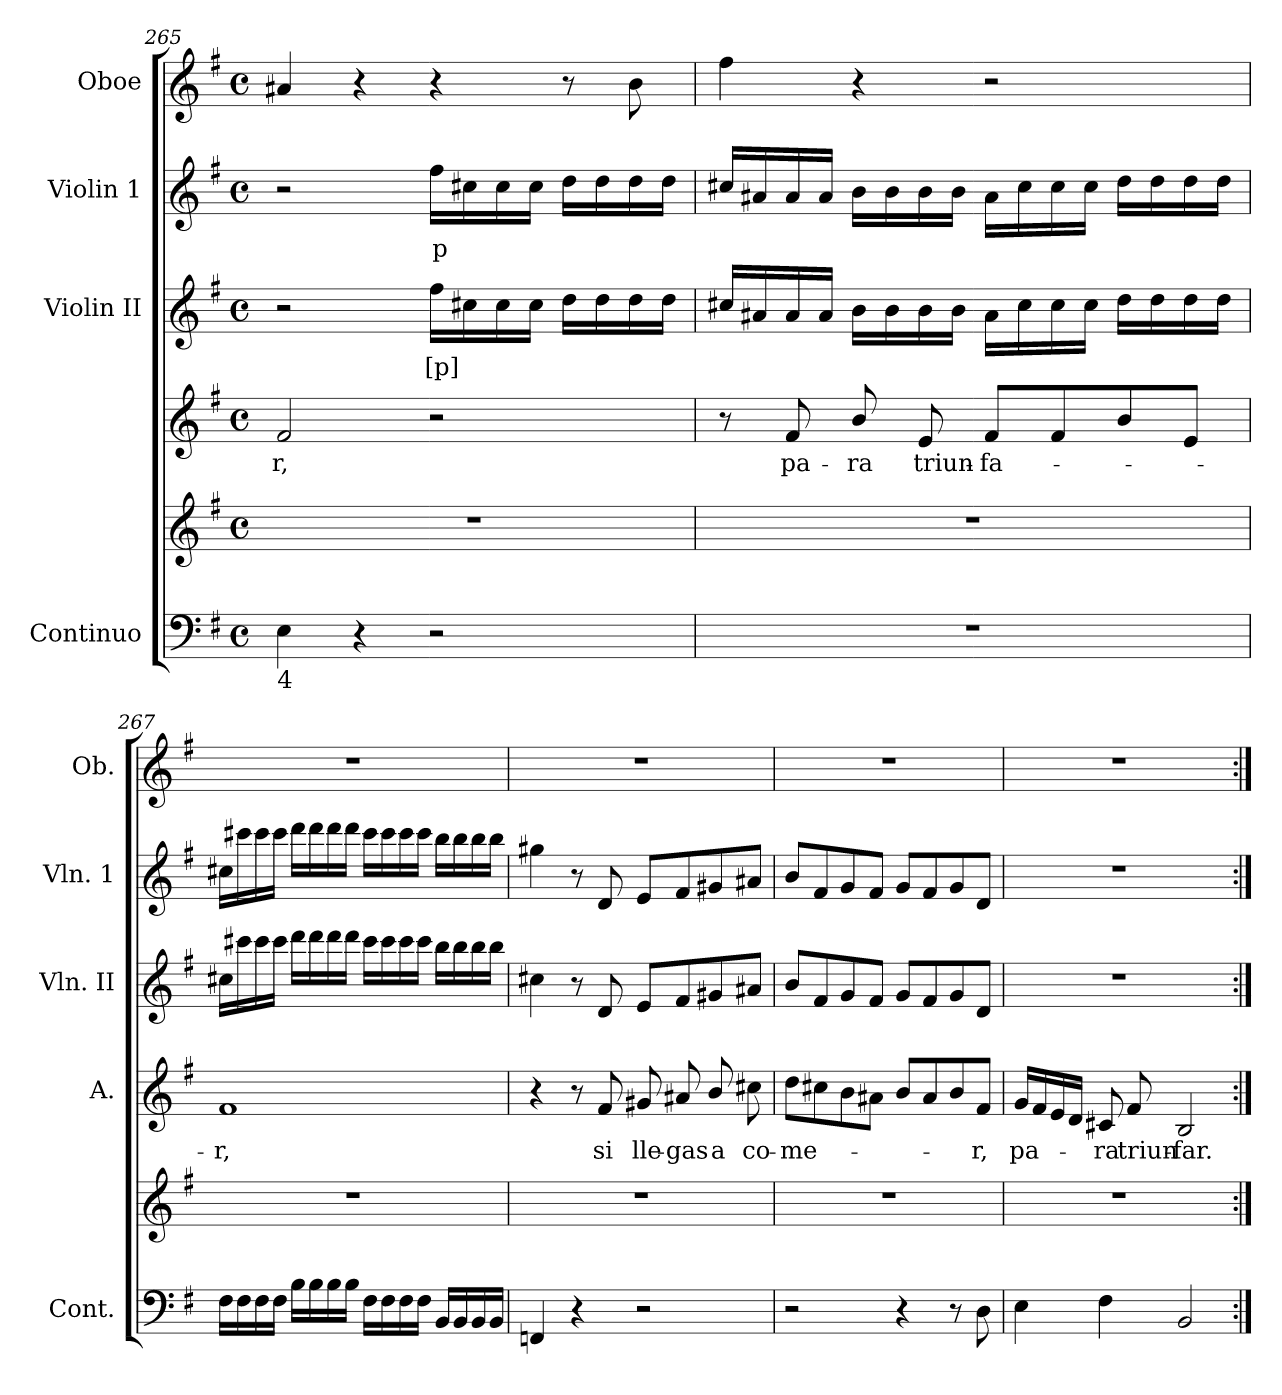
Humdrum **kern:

**kern	**kern	**kern	**text	**kern	**text	**kern	**text	**kern
*part5	*part5	*part4	*part4	*part3	*part3	*part2	*part2	*part1
*staff6	*staff5	*staff4	*staff4	*staff3	*staff3	*staff2	*staff2	*staff1
*I"Continuo	*	*I""Contr- alto"	*	*I"Violin II	*	*I"Violin 1	*	*I"Oboe
*I'Cont.	*	*I'A.	*	*I'Vln. II	*	*I'Vln. 1	*	*I'Ob.
*clefF4	*clefG2	*clefG2	*	*clefG2	*	*clefG2	*	*clefG2
*k[f#]	*k[f#]	*k[f#]	*	*k[f#]	*	*k[f#]	*	*k[f#]
*G:	*G:	*G:	*	*G:	*	*G:	*	*G:
*M4/4	*M4/4	*M4/4	*	*M4/4	*	*M4/4	*	*M4/4
*met(c)	*met(c)	*met(c)	*	*met(c)	*	*met(c)	*	*met(c)
=265	=265	=265	=265	=265	=265	=265	=265	=265
!LO:TX:b:t=4	!	!	!	!	!	!	!	!
!	!	!	!LO:LY:b:color=#000000	!	!	!	!	!
4Ei\	1r	2f#i/	-r,	2r	.	2r	.	4a#Xi/
4r	.	.	.	.	.	.	.	4r
!	!	!	!	!	!LO:LY:b:color=#000000	!	!	!
!	!	!	!	!	!	!	!LO:LY:b:color=#000000	!
2r	.	2r	.	16ff#i\LL	[p]	16ff#i\LL	p	4r
.	.	.	.	16cc#Xi\	.	16cc#Xi\	.	.
.	.	.	.	16cc#i\	.	16cc#i\	.	.
.	.	.	.	16cc#i\JJ	.	16cc#i\JJ	.	.
.	.	.	.	16ddi\LL	.	16ddi\LL	.	8r
.	.	.	.	16ddi\	.	16ddi\	.	.
.	.	.	.	16ddi\	.	16ddi\	.	8bi\
.	.	.	.	16ddi\JJ	.	16ddi\JJ	.	.
!!LO:PB:g=z
=266	=266	=266	=266	=266	=266	=266	=266	=266
1r	1r	8r	.	16cc#Xi/LL	.	16cc#Xi/LL	.	4ff#i\
.	.	.	.	16a#Xi/	.	16a#Xi/	.	.
!	!	!	!LO:LY:b:color=#000000	!	!	!	!	!
.	.	8f#i/	pa-	16a#i/	.	16a#i/	.	.
.	.	.	.	16a#i/JJ	.	16a#i/JJ	.	.
!	!	!	!LO:LY:b:color=#000000	!	!	!	!	!
.	.	8bi/	-ra	16bi\LL	.	16bi\LL	.	4r
.	.	.	.	16bi\	.	16bi\	.	.
!	!	!	!LO:LY:b:color=#000000	!	!	!	!	!
.	.	8ei/	triun-	16bi\	.	16bi\	.	.
.	.	.	.	16bi\JJ	.	16bi\JJ	.	.
!	!	!	!LO:LY:b:color=#000000	!	!	!	!	!
.	.	8f#i/L	-fa-	16a#i\LL	.	16a#i\LL	.	2r
.	.	.	.	16cc#i\	.	16cc#i\	.	.
.	.	8f#i/	.	16cc#i\	.	16cc#i\	.	.
.	.	.	.	16cc#i\JJ	.	16cc#i\JJ	.	.
.	.	8bi/	.	16ddi\LL	.	16ddi\LL	.	.
.	.	.	.	16ddi\	.	16ddi\	.	.
.	.	8ei/J	.	16ddi\	.	16ddi\	.	.
.	.	.	.	16ddi\JJ	.	16ddi\JJ	.	.
=267	=267	=267	=267	=267	=267	=267	=267	=267
!	!	!	!LO:LY:b:color=#000000	!	!	!	!	!
16F#i\LL	1r	1f#i	-r,	16cc#Xi\LL	.	16cc#Xi\LL	.	1r
16F#i\	.	.	.	16ccc#Xi\	.	16ccc#Xi\	.	.
16F#i\	.	.	.	16ccc#i\	.	16ccc#i\	.	.
16F#i\JJ	.	.	.	16ccc#i\JJ	.	16ccc#i\JJ	.	.
16Bi\LL	.	.	.	16dddi\LL	.	16dddi\LL	.	.
16Bi\	.	.	.	16dddi\	.	16dddi\	.	.
16Bi\	.	.	.	16dddi\	.	16dddi\	.	.
16Bi\JJ	.	.	.	16dddi\JJ	.	16dddi\JJ	.	.
16F#i\LL	.	.	.	16ccc#i\LL	.	16ccc#i\LL	.	.
16F#i\	.	.	.	16ccc#i\	.	16ccc#i\	.	.
16F#i\	.	.	.	16ccc#i\	.	16ccc#i\	.	.
16F#i\JJ	.	.	.	16ccc#i\JJ	.	16ccc#i\JJ	.	.
16BBi/LL	.	.	.	16bbi\LL	.	16bbi\LL	.	.
16BBi/	.	.	.	16bbi\	.	16bbi\	.	.
16BBi/	.	.	.	16bbi\	.	16bbi\	.	.
16BBi/JJ	.	.	.	16bbi\JJ	.	16bbi\JJ	.	.
!!LO:LB:g=z
=268	=268	=268	=268	=268	=268	=268	=268	=268
4FFni/	1r	4r	.	4cc#Xi\	.	4gg#Xi\	.	1r
4r	.	8r	.	8r	.	8r	.	.
!	!	!	!LO:LY:b:color=#000000	!	!	!	!	!
.	.	8f#i/	si	8di/	.	8di/	.	.
!	!	!	!LO:LY:b:color=#000000	!	!	!	!	!
2r	.	8g#Xi/	lle-	8ei/L	.	8ei/L	.	.
!	!	!	!LO:LY:b:color=#000000	!	!	!	!	!
.	.	8a#Xi/	-gas	8f#i/	.	8f#i/	.	.
!	!	!	!LO:LY:b:color=#000000	!	!	!	!	!
.	.	8bi/	a	8g#Xi/	.	8g#Xi/	.	.
!	!	!	!LO:LY:b:color=#000000	!	!	!	!	!
.	.	8cc#Xi\	co-	8a#Xi/J	.	8a#Xi/J	.	.
=269	=269	=269	=269	=269	=269	=269	=269	=269
!	!	!	!LO:LY:b:color=#000000	!	!	!	!	!
2r	1r	8ddi\L	-me-	8bi/L	.	8bi/L	.	1r
.	.	8cc#Xi\	.	8f#i/	.	8f#i/	.	.
.	.	8bi\	.	8gi/	.	8gi/	.	.
.	.	8a#Xi\J	.	8f#i/J	.	8f#i/J	.	.
4r	.	8bi/L	.	8gi/L	.	8gi/L	.	.
.	.	8a#i/	.	8f#i/	.	8f#i/	.	.
8r	.	8bi/	.	8gi/	.	8gi/	.	.
!	!	!	!LO:LY:b:color=#000000	!	!	!	!	!
8Di\	.	8f#i/J	-r,	8di/J	.	8di/J	.	.
=270	=270	=270	=270	=270	=270	=270	=270	=270
!	!	!	!LO:LY:b:color=#000000	!	!	!	!	!
4Ei\	1r	16gi/LL	pa-	1r	.	1r	.	1r
.	.	16f#i/	.	.	.	.	.	.
.	.	16ei/	.	.	.	.	.	.
.	.	16di/JJ	.	.	.	.	.	.
!	!	!	!LO:LY:b:color=#000000	!	!	!	!	!
4F#i\	.	8c#Xi/	-ra	.	.	.	.	.
!	!	!	!LO:LY:b:color=#000000	!	!	!	!	!
.	.	8f#i/	triun-	.	.	.	.	.
!	!	!	!LO:LY:b:color=#000000	!	!	!	!	!
2BBi/	.	2Bi/	-far.	.	.	.	.	.
=:|!	=:|!	=:|!	=:|!	=:|!	=:|!	=:|!	=:|!	=:|!
*-	*-	*-	*-	*-	*-	*-	*-	*-
